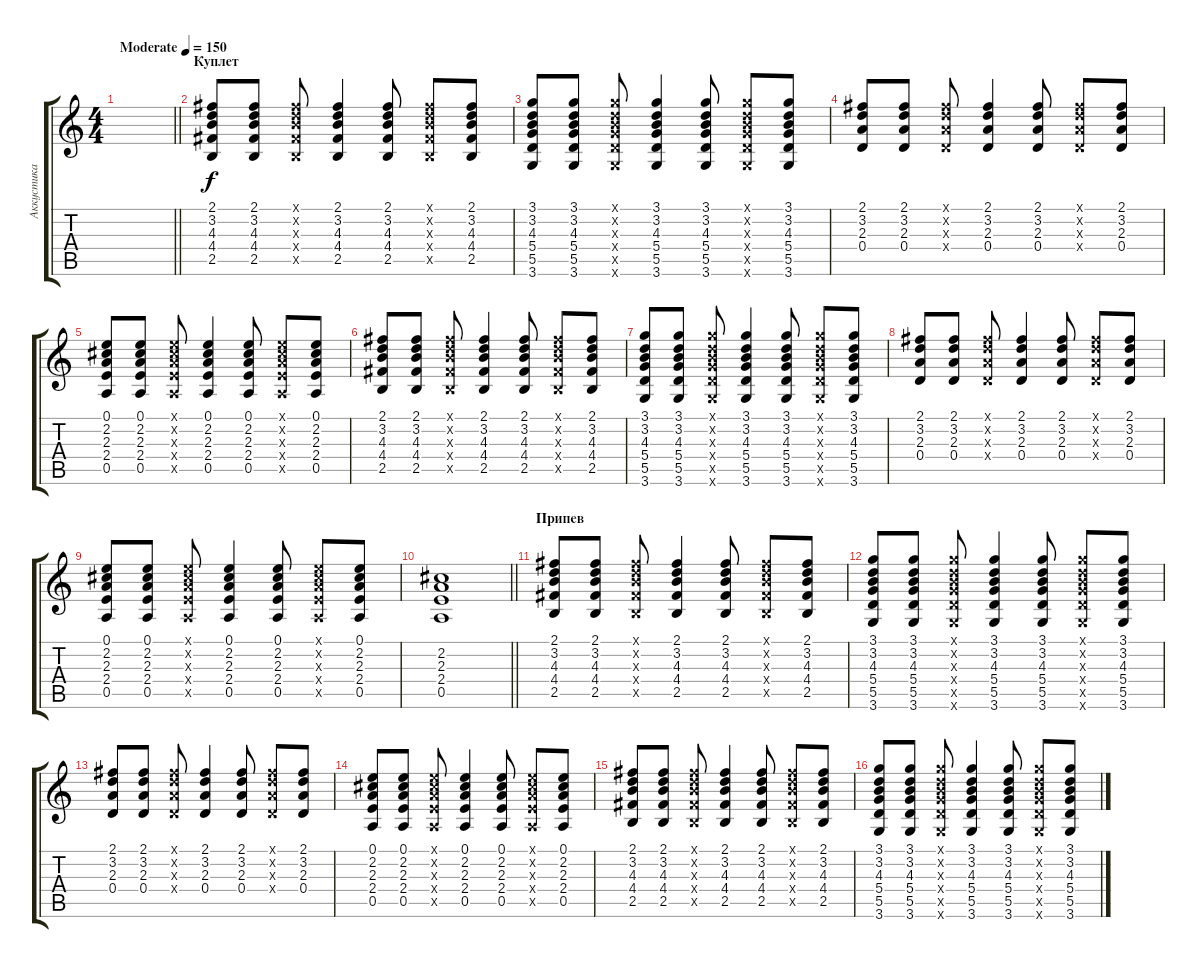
\track ("Аккустика" "Аккустика") {instrument acousticguitarsteel}
\staff {score tabs}
\tuning (E4 B3 G3 D3 A2 E2) {hide}
\ts (4 4)
\tempo (150 "Moderate")
\clef g2
\barLineRight lightlight
\ks c
|
\section ("" "Куплет")
(2.1 3.2 4.3 4.4 2.5).8 (2.1 3.2 4.3 4.4 2.5).8 (2.1{x} 3.2{x} 4.3{x} 4.4{x} 2.5{x}).8 (2.1 3.2 4.3 4.4 2.5).4 (2.1 3.2 4.3 4.4 2.5).8 (2.1{x} 3.2{x} 4.3{x} 4.4{x} 2.5{x}).8 (2.1 3.2 4.3 4.4 2.5).8 |
(3.1 3.2 4.3 5.4 5.5 3.6).8 (3.1 3.2 4.3 5.4 5.5 3.6).8 (3.1{x} 3.2{x} 4.3{x} 5.4{x} 5.5{x} 3.6{x}).8 (3.1 3.2 4.3 5.4 5.5 3.6).4 (3.1 3.2 4.3 5.4 5.5 3.6).8 (3.1{x} 3.2{x} 4.3{x} 5.4{x} 5.5{x} 3.6{x}).8 (3.1 3.2 4.3 5.4 5.5 3.6).8 |
(2.1 3.2 2.3 0.4).8 (2.1 3.2 2.3 0.4).8 (2.1{x} 3.2{x} 2.3{x} 0.4{x}).8 (2.1 3.2 2.3 0.4).4 (2.1 3.2 2.3 0.4).8 (2.1{x} 3.2{x} 2.3{x} 0.4{x}).8 (2.1 3.2 2.3 0.4).8 |
(0.1 2.2 2.3 2.4 0.5).8 (0.1 2.2 2.3 2.4 0.5).8 (0.1{x} 2.2{x} 2.3{x} 2.4{x} 0.5{x}).8 (0.1 2.2 2.3 2.4 0.5).4 (0.1 2.2 2.3 2.4 0.5).8 (0.1{x} 2.2{x} 2.3{x} 2.4{x} 0.5{x}).8 (0.1 2.2 2.3 2.4 0.5).8 |
(2.1 3.2 4.3 4.4 2.5).8 (2.1 3.2 4.3 4.4 2.5).8 (2.1{x} 3.2{x} 4.3{x} 4.4{x} 2.5{x}).8 (2.1 3.2 4.3 4.4 2.5).4 (2.1 3.2 4.3 4.4 2.5).8 (2.1{x} 3.2{x} 4.3{x} 4.4{x} 2.5{x}).8 (2.1 3.2 4.3 4.4 2.5).8 |
(3.1 3.2 4.3 5.4 5.5 3.6).8 (3.1 3.2 4.3 5.4 5.5 3.6).8 (3.1{x} 3.2{x} 4.3{x} 5.4{x} 5.5{x} 3.6{x}).8 (3.1 3.2 4.3 5.4 5.5 3.6).4 (3.1 3.2 4.3 5.4 5.5 3.6).8 (3.1{x} 3.2{x} 4.3{x} 5.4{x} 5.5{x} 3.6{x}).8 (3.1 3.2 4.3 5.4 5.5 3.6).8 |
(2.1 3.2 2.3 0.4).8 (2.1 3.2 2.3 0.4).8 (2.1{x} 3.2{x} 2.3{x} 0.4{x}).8 (2.1 3.2 2.3 0.4).4 (2.1 3.2 2.3 0.4).8 (2.1{x} 3.2{x} 2.3{x} 0.4{x}).8 (2.1 3.2 2.3 0.4).8 |
(0.1 2.2 2.3 2.4 0.5).8 (0.1 2.2 2.3 2.4 0.5).8 (0.1{x} 2.2{x} 2.3{x} 2.4{x} 0.5{x}).8 (0.1 2.2 2.3 2.4 0.5).4 (0.1 2.2 2.3 2.4 0.5).8 (0.1{x} 2.2{x} 2.3{x} 2.4{x} 0.5{x}).8 (0.1 2.2 2.3 2.4 0.5).8 |
\barLineRight lightlight
(2.2 2.3 2.4 0.5).1 |
\section ("" "Припев")
(2.1 3.2 4.3 4.4 2.5).8 (2.1 3.2 4.3 4.4 2.5).8 (2.1{x} 3.2{x} 4.3{x} 4.4{x} 2.5{x}).8 (2.1 3.2 4.3 4.4 2.5).4 (2.1 3.2 4.3 4.4 2.5).8 (2.1{x} 3.2{x} 4.3{x} 4.4{x} 2.5{x}).8 (2.1 3.2 4.3 4.4 2.5).8 |
(3.1 3.2 4.3 5.4 5.5 3.6).8 (3.1 3.2 4.3 5.4 5.5 3.6).8 (3.1{x} 3.2{x} 4.3{x} 5.4{x} 5.5{x} 3.6{x}).8 (3.1 3.2 4.3 5.4 5.5 3.6).4 (3.1 3.2 4.3 5.4 5.5 3.6).8 (3.1{x} 3.2{x} 4.3{x} 5.4{x} 5.5{x} 3.6{x}).8 (3.1 3.2 4.3 5.4 5.5 3.6).8 |
(2.1 3.2 2.3 0.4).8 (2.1 3.2 2.3 0.4).8 (2.1{x} 3.2{x} 2.3{x} 0.4{x}).8 (2.1 3.2 2.3 0.4).4 (2.1 3.2 2.3 0.4).8 (2.1{x} 3.2{x} 2.3{x} 0.4{x}).8 (2.1 3.2 2.3 0.4).8 |
(0.1 2.2 2.3 2.4 0.5).8 (0.1 2.2 2.3 2.4 0.5).8 (0.1{x} 2.2{x} 2.3{x} 2.4{x} 0.5{x}).8 (0.1 2.2 2.3 2.4 0.5).4 (0.1 2.2 2.3 2.4 0.5).8 (0.1{x} 2.2{x} 2.3{x} 2.4{x} 0.5{x}).8 (0.1 2.2 2.3 2.4 0.5).8 |
(2.1 3.2 4.3 4.4 2.5).8 (2.1 3.2 4.3 4.4 2.5).8 (2.1{x} 3.2{x} 4.3{x} 4.4{x} 2.5{x}).8 (2.1 3.2 4.3 4.4 2.5).4 (2.1 3.2 4.3 4.4 2.5).8 (2.1{x} 3.2{x} 4.3{x} 4.4{x} 2.5{x}).8 (2.1 3.2 4.3 4.4 2.5).8 |
(3.1 3.2 4.3 5.4 5.5 3.6).8 (3.1 3.2 4.3 5.4 5.5 3.6).8 (3.1{x} 3.2{x} 4.3{x} 5.4{x} 5.5{x} 3.6{x}).8 (3.1 3.2 4.3 5.4 5.5 3.6).4 (3.1 3.2 4.3 5.4 5.5 3.6).8 (3.1{x} 3.2{x} 4.3{x} 5.4{x} 5.5{x} 3.6{x}).8 (3.1 3.2 4.3 5.4 5.5 3.6).8
